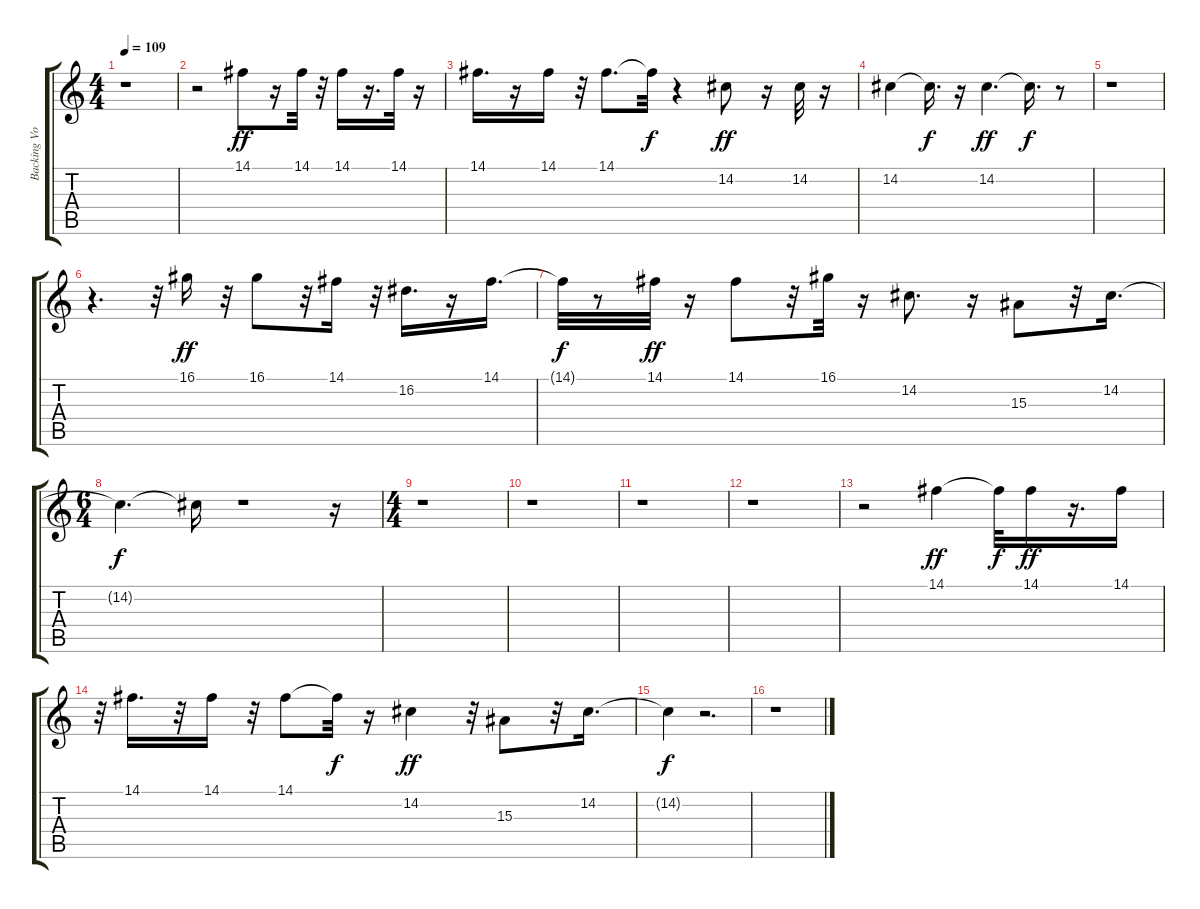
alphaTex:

\track ("Backing Vocals" "Backing Vo") {instrument panflute}
\staff {score tabs}
\tuning (E4 B3 G3 D3 A2 E2) {hide}
\ts (4 4)
\tempo 109
\clef g2
\ks c
r.1{dy f} |
r.2 14.1.8{dy ff} r.16 14.1.32 r.32 14.1.16 r.16{d} 14.1.32 r.16 |
14.1.16{d} r.16 14.1.16 r.32 14.1.8{d} 14.1{t}.32{dy f} r.4 14.2.8{dy ff} r.16 14.2.32 r.16 |
14.2.4 14.2{t}.16{d dy f} r.16 14.2.4{d dy ff} 14.2{t}.16{d dy f} r.8 |
r.1 |
r.4{d} r.32 16.1.16{dy ff} r.32 16.1.8 r.32 14.1.16 r.32 16.2.16{d} r.16 14.1.16{d} |
14.1{t}.32{dy f} r.8 14.1.32{dy ff} r.16 14.1.8 r.32 16.1.32 r.16 14.2.8{d} r.16 15.3.8 r.32 14.2.16{d} |
\ts (6 4)
14.2{t}.4{d dy f} 14.2{t}.16 r.1 r.16 |
\ts (4 4)
r.1 |
r.1 |
r.1 |
r.1 |
r.2 14.1.4{dy ff} 14.1{t}.32{dy f} 14.1.16{dy ff} r.16{d} 14.1.16 |
r.32 14.1.16{d} r.32 14.1.16 r.32 14.1.8 14.1{t}.32{dy f} r.16 14.2.4{dy ff} r.32 15.3.8 r.32 14.2.16{d} |
14.2{t}.4{dy f} r.2{d} |
r.1
